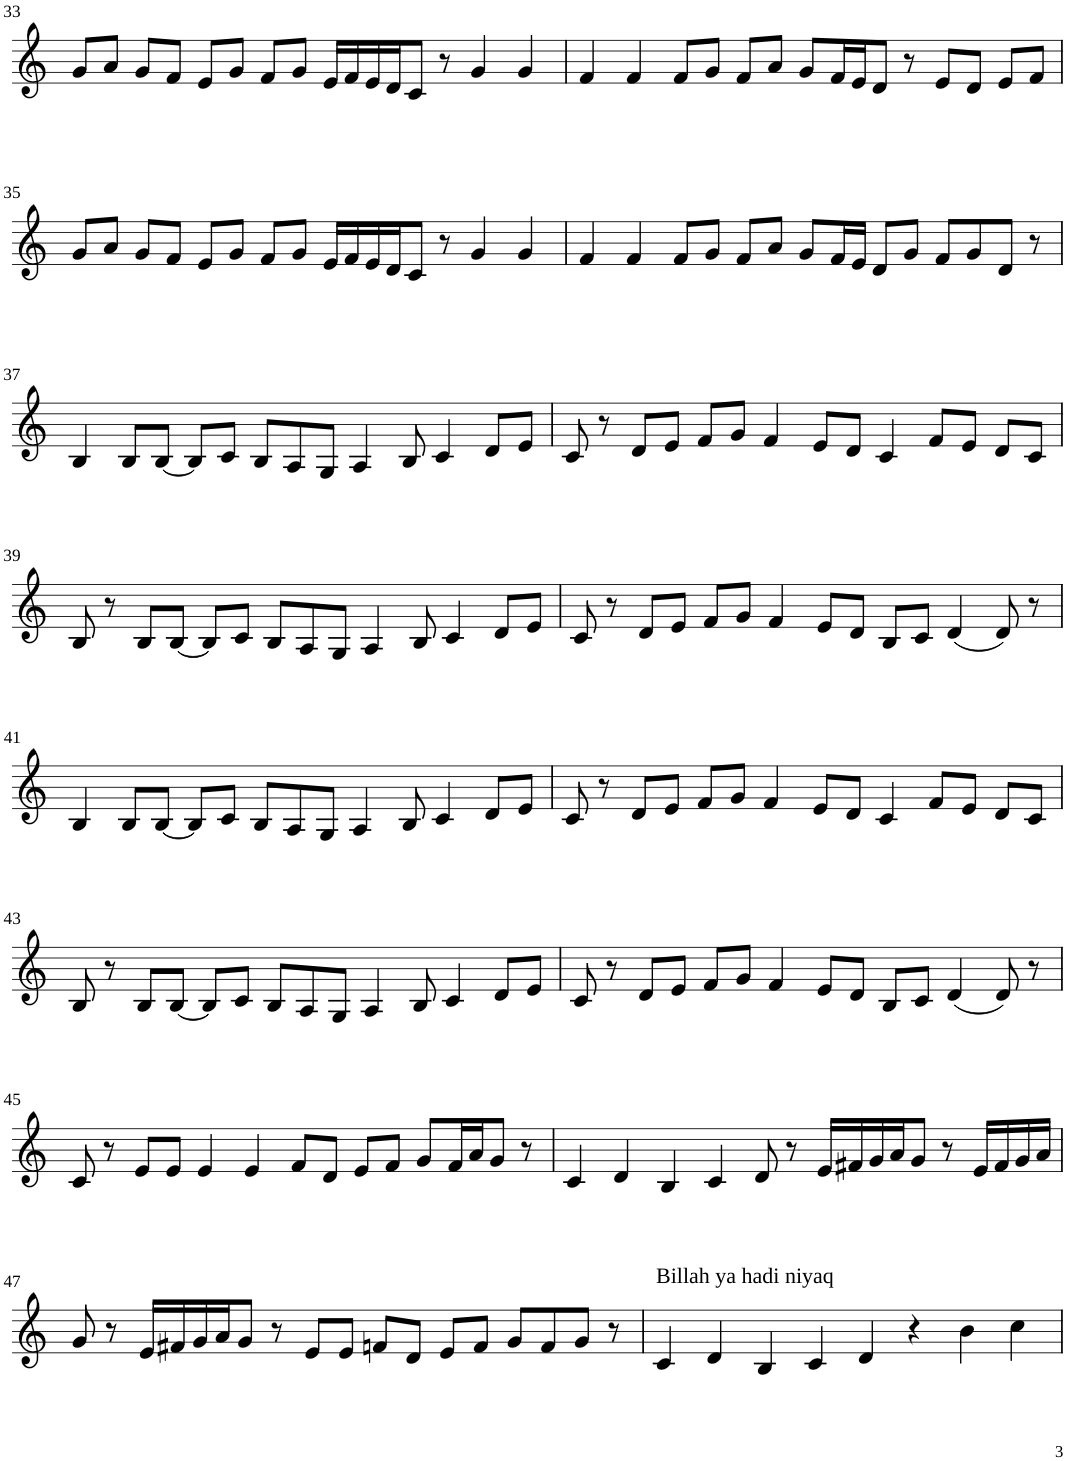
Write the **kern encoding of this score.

**kern
*part1
*staff1
*I"Violin
!!LO:PB:g=z
*clefG2
*k[]
*M8/4
=33
8g/L
8a/J
8g/L
8f/J
8e/L
8g/J
8f/L
8g/J
16e/LL
16f/
16e/
16d/J
8c/J
8r
4g/
4g/
=34
4f/
4f/
8f/L
8g/J
8f/L
8a/J
8g/L
16f/L
16e/J
8d/J
8r
8e/L
8d/J
8e/L
8f/J
!!LO:LB:g=z
=35
8g/L
8a/J
8g/L
8f/J
8e/L
8g/J
8f/L
8g/J
16e/LL
16f/
16e/
16d/J
8c/J
8r
4g/
4g/
=36
4f/
4f/
8f/L
8g/J
8f/L
8a/J
8g/L
16f/L
16e/JJ
8d/L
8g/J
8f/L
8g/
8d/J
8r
!!LO:LB:g=z
=37
4B/
8B/L
[8B/J
8B/L]
8c/J
8B/L
8A/
8G/J
4A/
8B/
4c/
8d/L
8e/J
=38
8c/
8r
8d/L
8e/J
8f/L
8g/J
4f/
8e/L
8d/J
4c/
8f/L
8e/J
8d/L
8c/J
!!LO:LB:g=z
=39
8B/
8r
8B/L
[8B/J
8B/L]
8c/J
8B/L
8A/
8G/J
4A/
8B/
4c/
8d/L
8e/J
=40
8c/
8r
8d/L
8e/J
8f/L
8g/J
4f/
8e/L
8d/J
8B/L
8c/J
(4d/
8d/)
8r
!!LO:LB:g=z
=41
4B/
8B/L
[8B/J
8B/L]
8c/J
8B/L
8A/
8G/J
4A/
8B/
4c/
8d/L
8e/J
=42
8c/
8r
8d/L
8e/J
8f/L
8g/J
4f/
8e/L
8d/J
4c/
8f/L
8e/J
8d/L
8c/J
!!LO:LB:g=z
=43
8B/
8r
8B/L
[8B/J
8B/L]
8c/J
8B/L
8A/
8G/J
4A/
8B/
4c/
8d/L
8e/J
=44
8c/
8r
8d/L
8e/J
8f/L
8g/J
4f/
8e/L
8d/J
8B/L
8c/J
(4d/
8d/)
8r
!!LO:LB:g=z
=45
8c/
8r
8e/L
8e/J
4e/
4e/
8f/L
8d/J
8e/L
8f/J
8g/L
16f/L
16a/J
8g/J
8r
=46
4c/
4d/
4B/
4c/
8d/
8r
16e/LL
16f#X/
16g/
16a/J
8g/J
8r
16e/LL
16f#/
16g/
16a/JJ
!!LO:LB:g=z
=47
8g/
8r
16e/LL
16f#X/
16g/
16a/J
8g/J
8r
8e/L
8e/J
8fn/L
8d/J
8e/L
8f/J
8g/L
8f/
8g/J
8r
=48
!LO:TX:a:t=Billah ya hadi niyaq
4c/
4d/
4B/
4c/
4d/
4r
4b\
4cc\
=
*-
